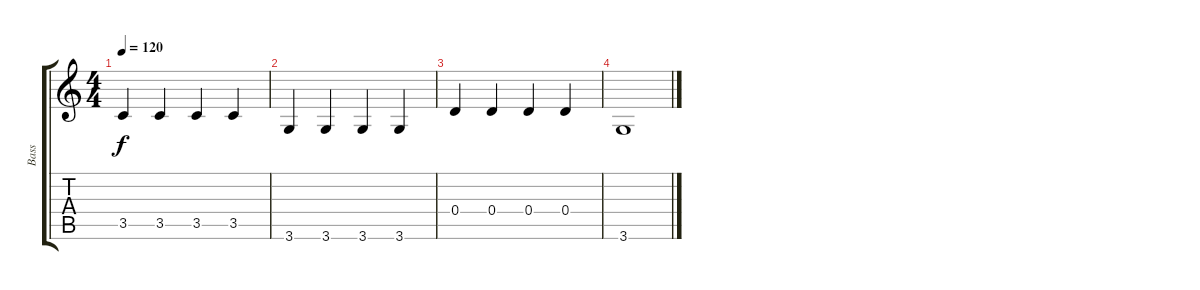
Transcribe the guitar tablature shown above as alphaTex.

\track ("Bass" "Bass") {instrument electricbassfinger}
\staff {score tabs}
\tuning (E4 B3 G3 D3 A2 E2) {hide}
\ts (4 4)
\tempo 120
\clef g2
\ks c
3.5.4{dy f} 3.5.4 3.5.4 3.5.4 |
3.6.4 3.6.4 3.6.4 3.6.4 |
0.4.4 0.4.4 0.4.4 0.4.4 |
3.6.1
